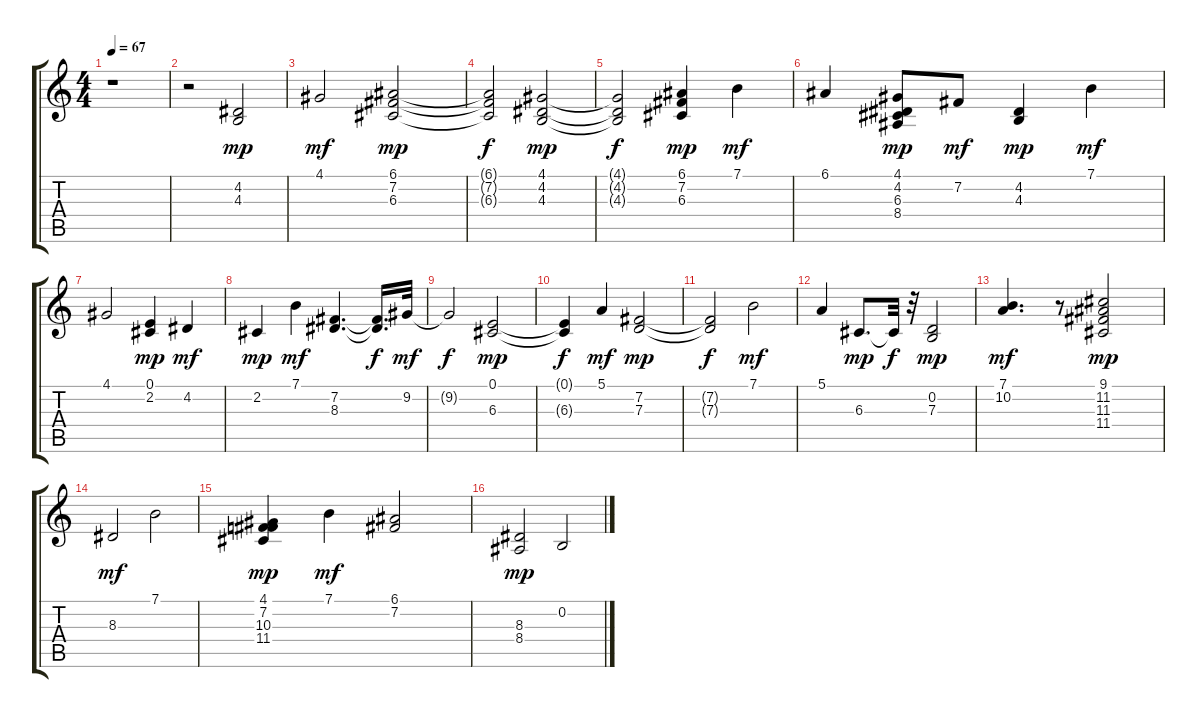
\track "" {instrument choiraahs}
\staff {score tabs}
\tuning (E4 B3 G3 D3 A2 E2) {hide}
\ts (4 4)
\tempo 67
\clef g2
\ks c
r.1{dy f} |
r.2 (4.2 4.3).2{dy mp} |
4.1.2{dy mf} (6.1 7.2 6.3).2{dy mp} |
(6.1{t} 7.2{t} 6.3{t}).2{dy f} (4.1 4.2 4.3).2{dy mp} |
(4.1{t} 4.2{t} 4.3{t}).2{dy f} (6.1 7.2 6.3).4{dy mp} 7.1.4{dy mf} |
6.1.4 (4.1 4.2 6.3 8.4).8{dy mp} 7.2.8{dy mf} (4.2 4.3).4{dy mp} 7.1.4{dy mf} |
4.1.2 (0.1 2.2).4{dy mp} 4.2.4{dy mf} |
2.2.4{dy mp} 7.1.4{dy mf} (7.2 8.3).4{d} (7.2{t} 8.3{t}).16{d dy f} 9.2.32{dy mf} |
9.2{t}.2{dy f} (0.1 6.3).2{dy mp} |
(0.1{t} 6.3{t}).4{dy f} 5.1.4{dy mf} (7.2 7.3).2{dy mp} |
(7.2{t} 7.3{t}).2{dy f} 7.1.2{dy mf} |
5.1.4 6.3.8{d dy mp} 6.3{t}.32{dy f} r.32 (0.2 7.3).2{dy mp} |
(7.1 10.2).4{d dy mf} r.8 (9.1 11.2 11.3 11.4).2{dy mp} |
8.3.2{dy mf} 7.1.2 |
(4.1 7.2 10.3 11.4).4{dy mp} 7.1.4{dy mf} (6.1 7.2).2 |
(8.3 8.4).2{dy mp} 0.2.2
